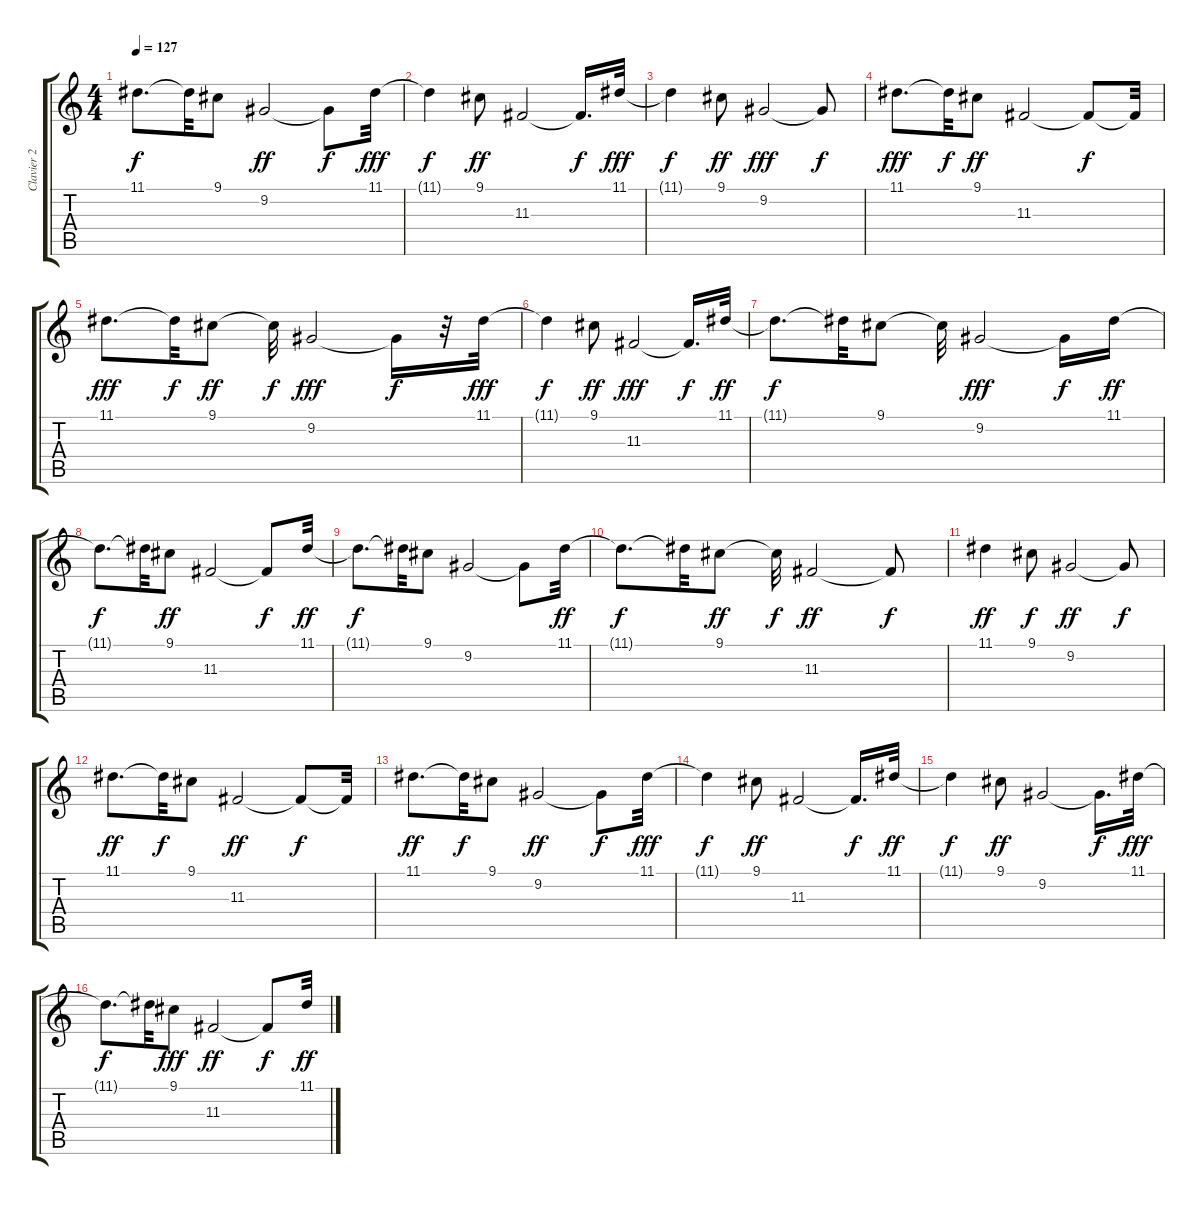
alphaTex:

\track ("Clavier 2" "Clavier 2") {instrument pad8sweep}
\staff {score tabs}
\tuning (E4 B3 G3 D3 A2 E2) {hide}
\ts (4 4)
\tempo 127
\clef g2
\ks c
11.1{t}.8{d dy f} 11.1{t}.32 9.1.8 9.2.2{dy ff} 9.2{t}.8{dy f} 11.1.32{dy fff} |
11.1{t}.4{dy f} 9.1.8{dy ff} 11.3.2 11.3{t}.16{d dy f} 11.1.32{dy fff} |
11.1{t}.4{dy f} 9.1.8{dy ff} 9.2.2{dy fff} 9.2{t}.8{dy f} |
11.1.8{d dy fff} 11.1{t}.32{dy f} 9.1.8{dy ff} 11.3.2 11.3{t}.8{dy f} 11.3{t}.32 |
11.1.8{d dy fff} 11.1{t}.32{dy f} 9.1.8{dy ff} 9.1{t}.32{dy f} 9.2.2{dy fff} 9.2{t}.16{dy f} r.32 11.1.32{dy fff} |
11.1{t}.4{dy f} 9.1.8{dy ff} 11.3.2{dy fff} 11.3{t}.16{d dy f} 11.1.32{dy ff} |
11.1{t}.8{d dy f} 11.1{t}.32 9.1.8 9.1{t}.32 9.2.2{dy fff} 9.2{t}.16{dy f} 11.1.16{dy ff} |
11.1{t}.8{d dy f} 11.1{t}.32 9.1.8{dy ff} 11.3.2 11.3{t}.8{dy f} 11.1.32{dy ff} |
11.1{t}.8{d dy f} 11.1{t}.32 9.1.8 9.2.2 9.2{t}.8 11.1.32{dy ff} |
11.1{t}.8{d dy f} 11.1{t}.32 9.1.8{dy ff} 9.1{t}.32{dy f} 11.3.2{dy ff} 11.3{t}.8{dy f} |
11.1.4{dy ff} 9.1.8{dy f} 9.2.2{dy ff} 9.2{t}.8{dy f} |
11.1.8{d dy ff} 11.1{t}.32{dy f} 9.1.8 11.3.2{dy ff} 11.3{t}.8{dy f} 11.3{t}.32 |
11.1.8{d dy ff} 11.1{t}.32{dy f} 9.1.8 9.2.2{dy ff} 9.2{t}.8{dy f} 11.1.32{dy fff} |
11.1{t}.4{dy f} 9.1.8{dy ff} 11.3.2 11.3{t}.16{d dy f} 11.1.32{dy ff} |
11.1{t}.4{dy f} 9.1.8{dy ff} 9.2.2 9.2{t}.16{d dy f} 11.1.32{dy fff} |
11.1{t}.8{d dy f} 11.1{t}.32 9.1.8{dy fff} 11.3.2{dy ff} 11.3{t}.8{dy f} 11.1.32{dy ff}
